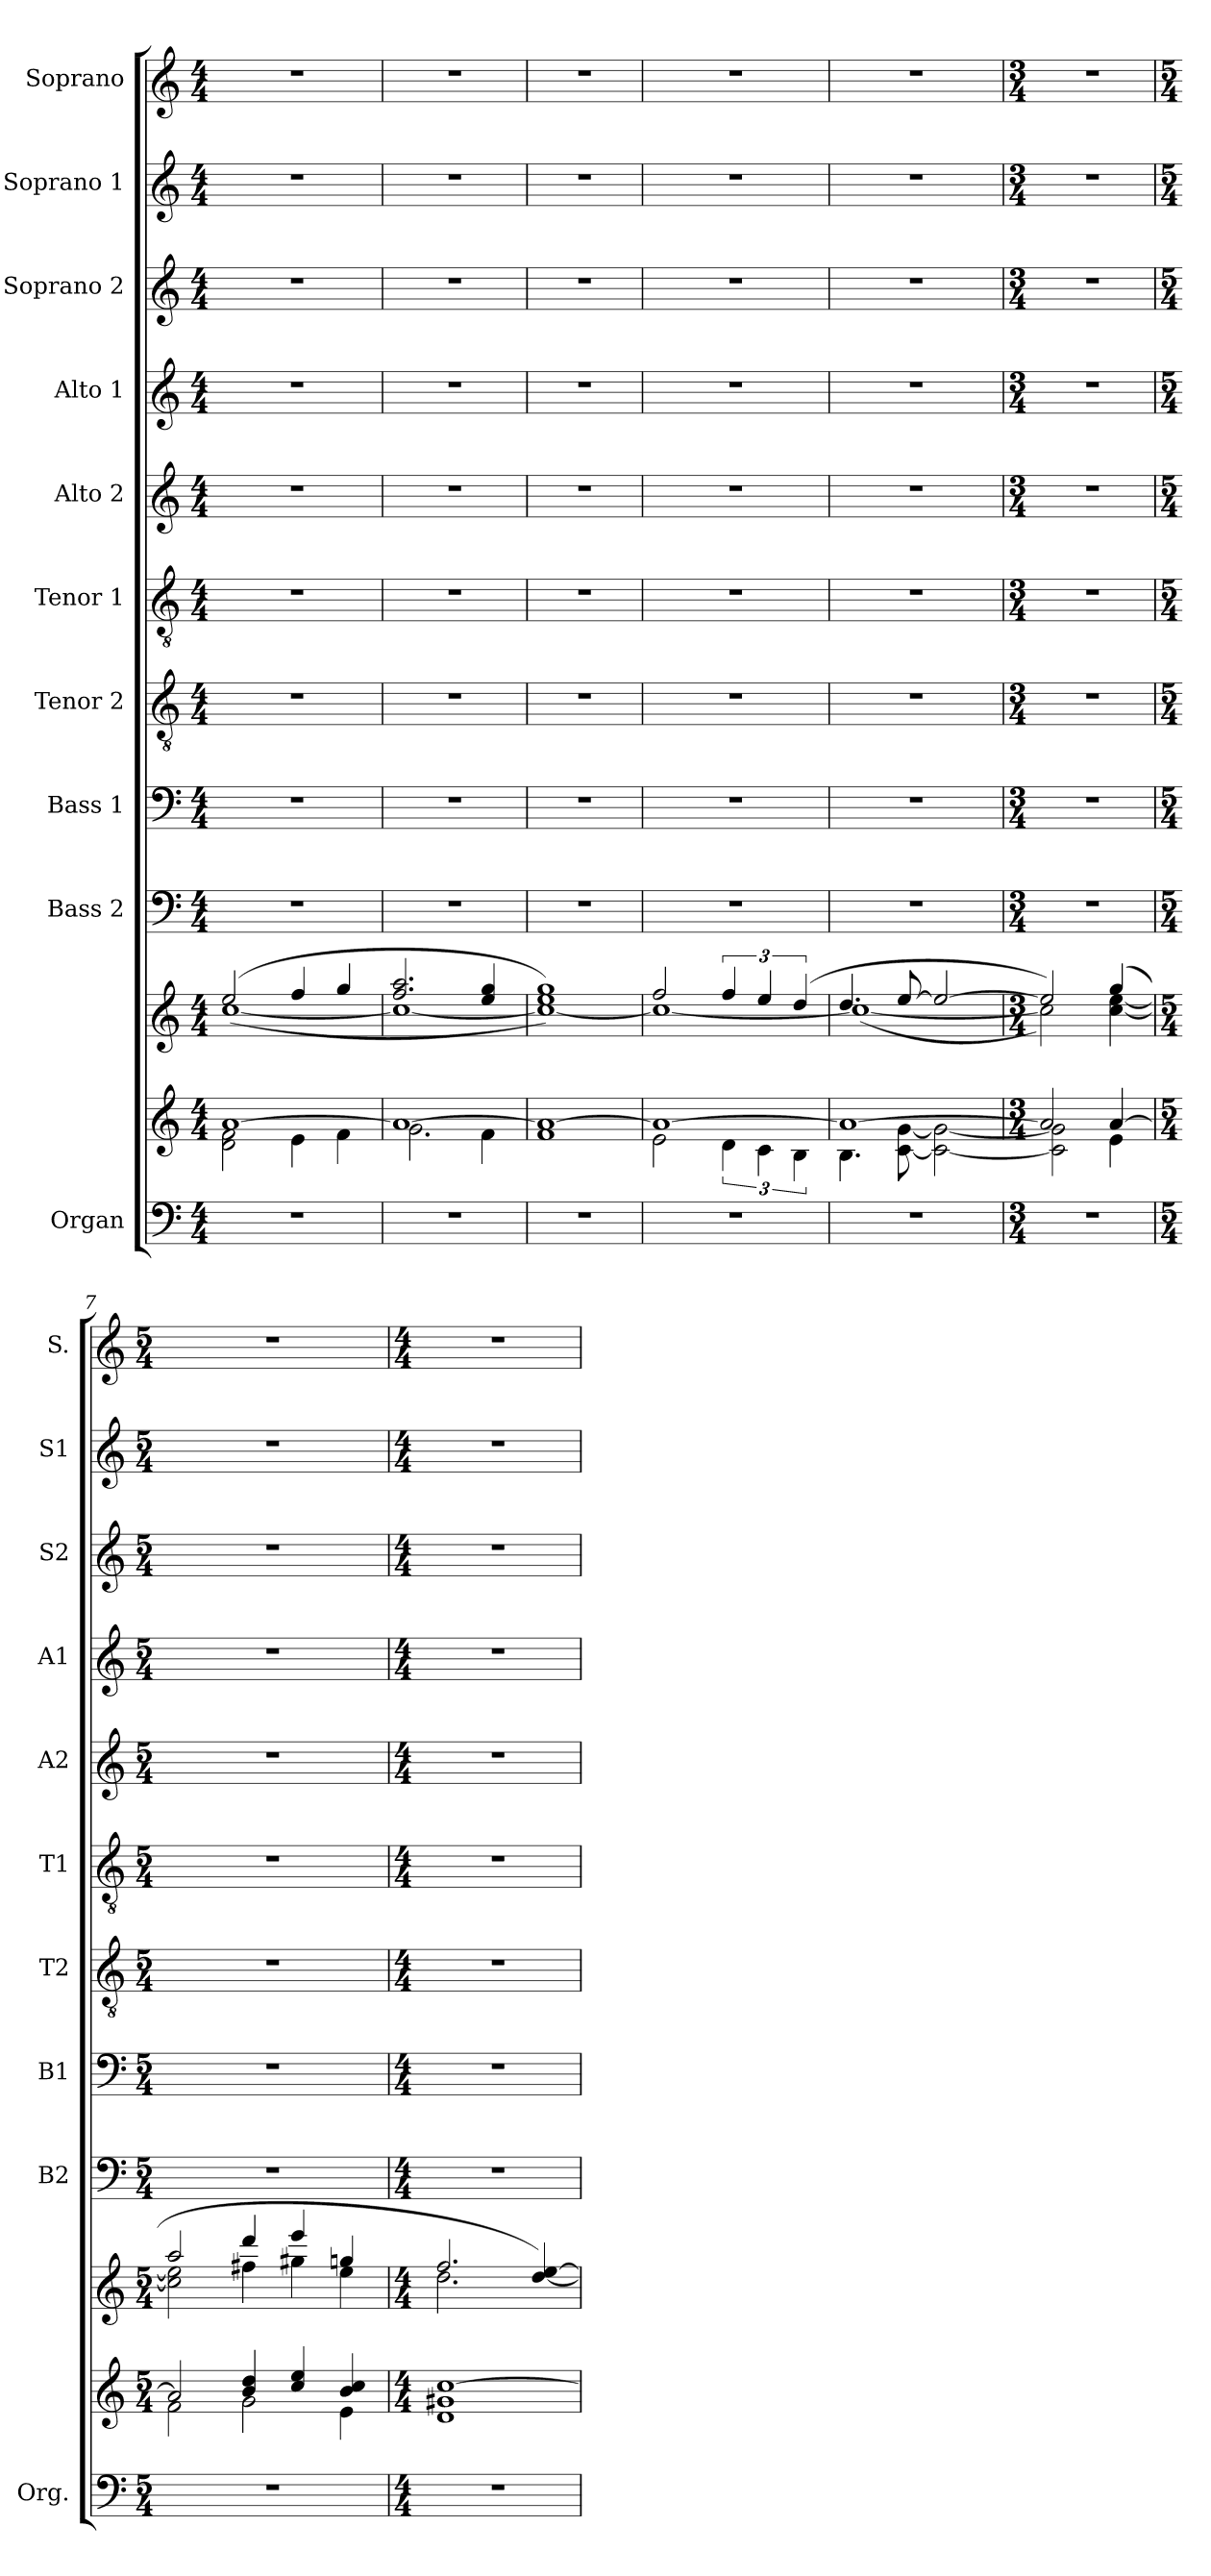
**kern	**kern	**kern	**kern	**kern	**kern	**kern	**kern	**kern	**kern	**kern	**kern
*part10	*part10	*part10	*part9	*part8	*part7	*part6	*part5	*part4	*part3	*part2	*part1
*staff12	*staff11	*staff10	*staff9	*staff8	*staff7	*staff6	*staff5	*staff4	*staff3	*staff2	*staff1
*I"Organ	*	*	*I"Bass 2	*I"Bass 1	*I"Tenor 2	*I"Tenor 1	*I"Alto 2	*I"Alto 1	*I"Soprano 2	*I"Soprano 1	*I"Soprano
*I'Org.	*	*	*I'B2	*I'B1	*I'T2	*I'T1	*I'A2	*I'A1	*I'S2	*I'S1	*I'S.
*clefF4	*clefG2	*clefG2	*clefF4	*clefF4	*clefGv2	*clefGv2	*clefG2	*clefG2	*clefG2	*clefG2	*clefG2
*k[]	*k[]	*k[]	*k[]	*k[]	*k[]	*k[]	*k[]	*k[]	*k[]	*k[]	*k[]
*M4/4	*M4/4	*M4/4	*M4/4	*M4/4	*M4/4	*M4/4	*M4/4	*M4/4	*M4/4	*M4/4	*M4/4
*MM60	*MM60	*MM60	*MM60	*MM60	*MM60	*MM60	*MM60	*MM60	*MM60	*MM60	*MM60
=1	=1	=1	=1	=1	=1	=1	=1	=1	=1	=1	=1
*	*^	*^	*	*	*	*	*	*	*	*	*
1r	[1a	2d\ 2f\	(>2ee/	(<[1cc	1r	1r	1r	1r	1r	1r	1r	1r	1r
.	.	4e\	4ff/	.	.	.	.	.	.	.	.	.	.
.	.	4f\	4gg/	.	.	.	.	.	.	.	.	.	.
=2	=2	=2	=2	=2	=2	=2	=2	=2	=2	=2	=2	=2	=2
1r	1a_	2.g\	2.ff/ 2.aa/	1cc_	1r	1r	1r	1r	1r	1r	1r	1r	1r
.	.	4f\	4ee/ 4gg/	.	.	.	.	.	.	.	.	.	.
=3	=3	=3	=3	=3	=3	=3	=3	=3	=3	=3	=3	=3	=3
1r	1a_	1f	1ee 1gg)	1cc_)	1r	1r	1r	1r	1r	1r	1r	1r	1r
=4	=4	=4	=4	=4	=4	=4	=4	=4	=4	=4	=4	=4	=4
1r	1a_	2e\	2ff/	1cc_	1r	1r	1r	1r	1r	1r	1r	1r	1r
.	.	6d\	6ff/	.	.	.	.	.	.	.	.	.	.
.	.	6c\	6ee/	.	.	.	.	.	.	.	.	.	.
.	.	6B\	(>6dd/	.	.	.	.	.	.	.	.	.	.
=5	=5	=5	=5	=5	=5	=5	=5	=5	=5	=5	=5	=5	=5
1r	1a_	4.B\	4.dd/	(<1cc_	1r	1r	1r	1r	1r	1r	1r	1r	1r
.	.	[8c\ [8g\	[8ee/	.	.	.	.	.	.	.	.	.	.
.	.	2c\_ 2g\_	2ee/_	.	.	.	.	.	.	.	.	.	.
=6	=6	=6	=6	=6	=6	=6	=6	=6	=6	=6	=6	=6	=6
*M3/4	*M3/4	*	*M3/4	*	*M3/4	*M3/4	*M3/4	*M3/4	*M3/4	*M3/4	*M3/4	*M3/4	*M3/4
2.r	2a/]	2c\] 2g\]	2ee/])	2cc\])	2.r	2.r	2.r	2.r	2.r	2.r	2.r	2.r	2.r
.	[4a/	4e\	(>4gg/	[4cc\ [4ee\	.	.	.	.	.	.	.	.	.
=7	=7	=7	=7	=7	=7	=7	=7	=7	=7	=7	=7	=7	=7
*M5/4	*M5/4	*	*M5/4	*	*M5/4	*M5/4	*M5/4	*M5/4	*M5/4	*M5/4	*M5/4	*M5/4	*M5/4
4%5r	2a/]	2f\	2aa/	2cc\] 2ee\]	4%5r	4%5r	4%5r	4%5r	4%5r	4%5r	4%5r	4%5r	4%5r
.	4b/ 4dd/	2g\	4ddd/	4ff#X\	.	.	.	.	.	.	.	.	.
.	4cc/ 4ee/	.	4eee/	4gg#X\	.	.	.	.	.	.	.	.	.
.	4b/ 4cc/	4e\	4ggn/	4ee\	.	.	.	.	.	.	.	.	.
=8	=8	=8	=8	=8	=8	=8	=8	=8	=8	=8	=8	=8	=8
*M4/4	*M4/4	*	*M4/4	*	*M4/4	*M4/4	*M4/4	*M4/4	*M4/4	*M4/4	*M4/4	*M4/4	*M4/4
1r	[1cc	1d 1g#X	2.ff/	2.dd\	1r	1r	1r	1r	1r	1r	1r	1r	1r
.	.	.	[4dd/ [4ee/)	4ryy	.	.	.	.	.	.	.	.	.
*	*v	*v	*	*	*	*	*	*	*	*	*	*	*
*	*	*v	*v	*	*	*	*	*	*	*	*	*
=	=	=	=	=	=	=	=	=	=	=	=
*-	*-	*-	*-	*-	*-	*-	*-	*-	*-	*-	*-
